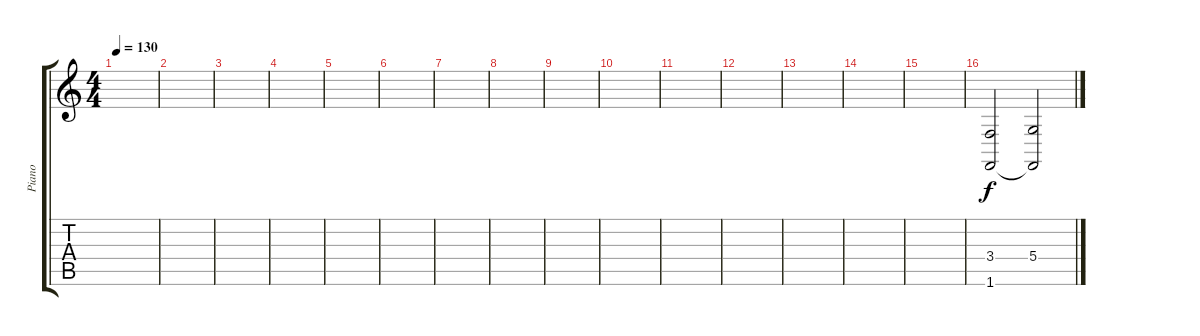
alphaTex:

\track ("Piano" "Piano") {instrument brightacousticpiano}
\staff {score tabs}
\tuning (E4 B3 G3 D3 A2 E2) {hide}
\ts (4 4)
\tempo 130
\clef g2
\ks c
|
|
|
|
|
|
|
|
|
|
|
|
|
|
|
(3.4 1.6).2{volume 11 instrument brightacousticpiano} (5.4 1.6{t}).2
